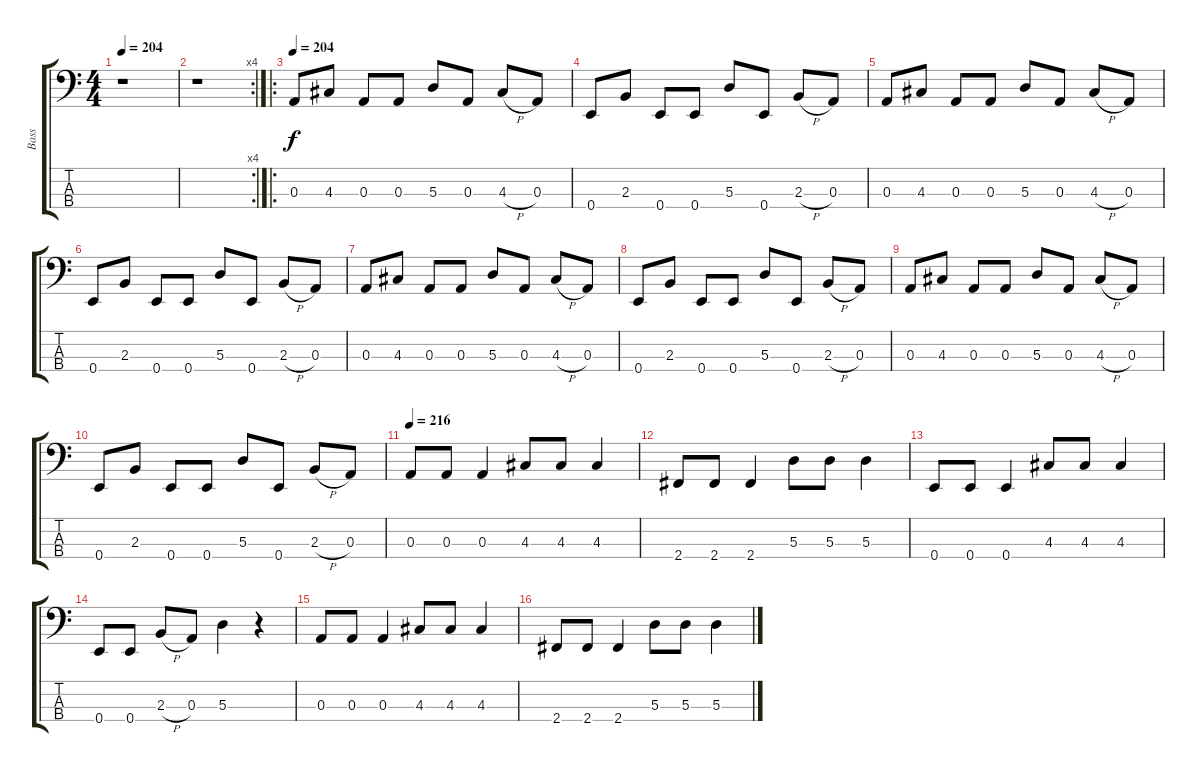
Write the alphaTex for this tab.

\track ("Bass" "Bass") {instrument electricbassfinger}
\staff {score tabs}
\tuning (G2 D2 A1 E1) {hide}
\ts (4 4)
\tempo 204
\clef f4
\ks c
r.1{dy f instrument electricbassfinger} |
\rc 4
r.1 |
\ro
\tempo 204
0.3.8 4.3.8 0.3.8 0.3.8 5.3.8 0.3.8 4.3{h}.8 0.3.8 |
0.4.8 2.3.8 0.4.8 0.4.8 5.3.8 0.4.8 2.3{h}.8 0.3.8 |
0.3.8 4.3.8 0.3.8 0.3.8 5.3.8 0.3.8 4.3{h}.8 0.3.8 |
0.4.8 2.3.8 0.4.8 0.4.8 5.3.8 0.4.8 2.3{h}.8 0.3.8 |
0.3.8 4.3.8 0.3.8 0.3.8 5.3.8 0.3.8 4.3{h}.8 0.3.8 |
0.4.8 2.3.8 0.4.8 0.4.8 5.3.8 0.4.8 2.3{h}.8 0.3.8 |
0.3.8 4.3.8 0.3.8 0.3.8 5.3.8 0.3.8 4.3{h}.8 0.3.8 |
0.4.8 2.3.8 0.4.8 0.4.8 5.3.8 0.4.8 2.3{h}.8 0.3.8 |
\tempo 216
0.3.8 0.3.8 0.3.4 4.3.8 4.3.8 4.3.4 |
2.4.8 2.4.8 2.4.4 5.3.8 5.3.8 5.3.4 |
0.4.8 0.4.8 0.4.4 4.3.8 4.3.8 4.3.4 |
0.4.8 0.4.8 2.3{h}.8 0.3.8 5.3.4 r.4 |
0.3.8 0.3.8 0.3.4 4.3.8 4.3.8 4.3.4 |
2.4.8 2.4.8 2.4.4 5.3.8 5.3.8 5.3.4
